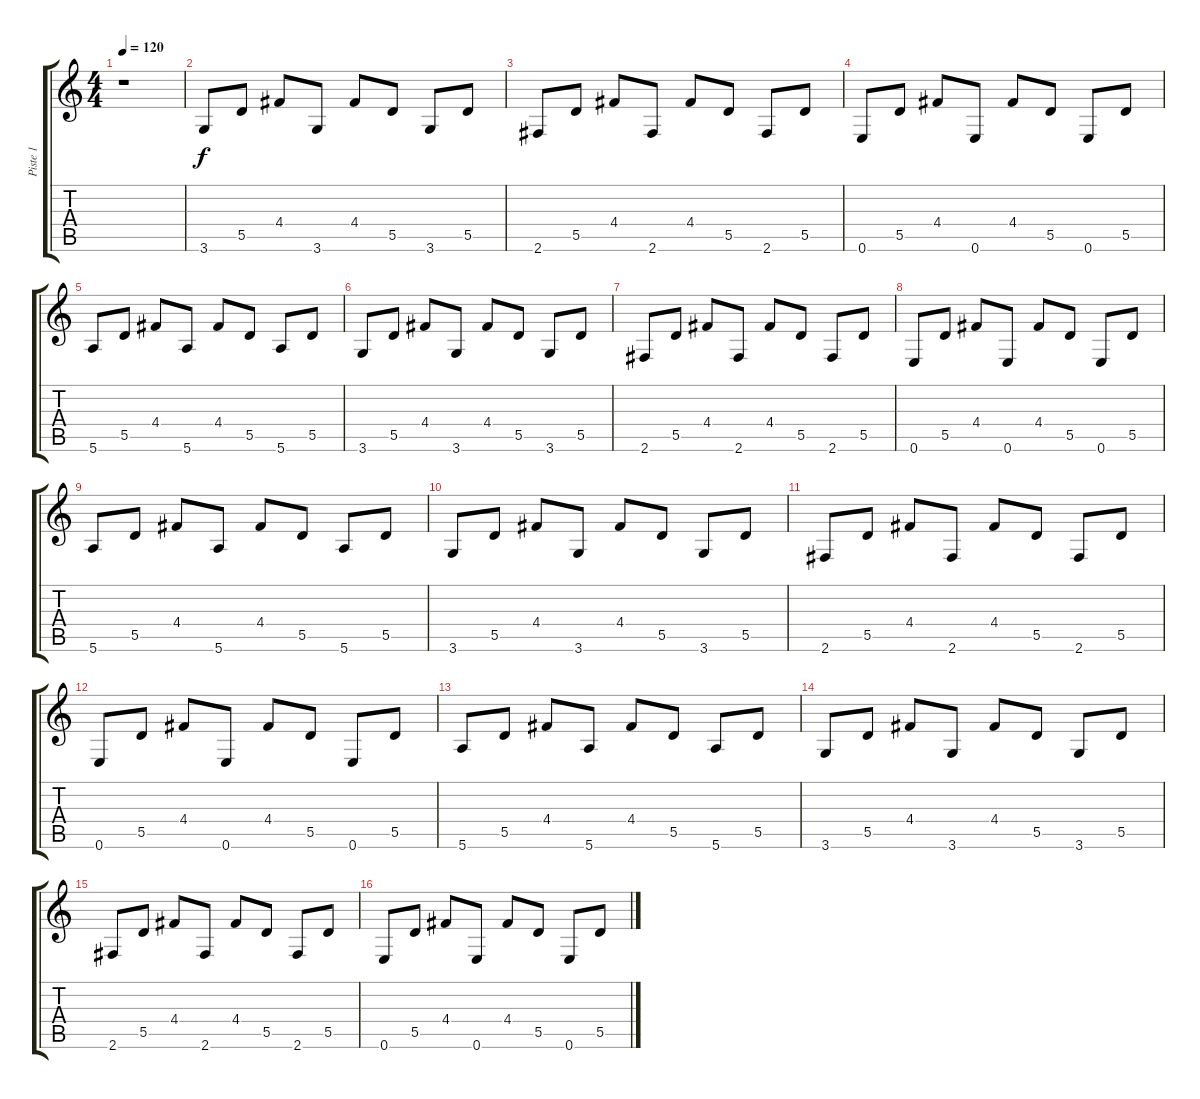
\track ("Piste 1" "Piste 1") {instrument electricguitarclean}
\staff {score tabs}
\tuning (E4 B3 G3 D3 A2 E2) {hide}
\ts (4 4)
\tempo 120
\clef g2
\ks c
r.1{dy f instrument electricguitarclean} |
3.6.8 5.5.8 4.4.8 3.6.8 4.4.8 5.5.8 3.6.8 5.5.8 |
2.6.8 5.5.8 4.4.8 2.6.8 4.4.8 5.5.8 2.6.8 5.5.8 |
0.6.8 5.5.8 4.4.8 0.6.8 4.4.8 5.5.8 0.6.8 5.5.8 |
5.6.8 5.5.8 4.4.8 5.6.8 4.4.8 5.5.8 5.6.8 5.5.8 |
3.6.8 5.5.8 4.4.8 3.6.8 4.4.8 5.5.8 3.6.8 5.5.8 |
2.6.8 5.5.8 4.4.8 2.6.8 4.4.8 5.5.8 2.6.8 5.5.8 |
0.6.8 5.5.8 4.4.8 0.6.8 4.4.8 5.5.8 0.6.8 5.5.8 |
5.6.8 5.5.8 4.4.8 5.6.8 4.4.8 5.5.8 5.6.8 5.5.8 |
3.6.8 5.5.8 4.4.8 3.6.8 4.4.8 5.5.8 3.6.8 5.5.8 |
2.6.8 5.5.8 4.4.8 2.6.8 4.4.8 5.5.8 2.6.8 5.5.8 |
0.6.8 5.5.8 4.4.8 0.6.8 4.4.8 5.5.8 0.6.8 5.5.8 |
5.6.8 5.5.8 4.4.8 5.6.8 4.4.8 5.5.8 5.6.8 5.5.8 |
3.6.8 5.5.8 4.4.8 3.6.8 4.4.8 5.5.8 3.6.8 5.5.8 |
2.6.8 5.5.8 4.4.8 2.6.8 4.4.8 5.5.8 2.6.8 5.5.8 |
0.6.8 5.5.8 4.4.8 0.6.8 4.4.8 5.5.8 0.6.8 5.5.8
